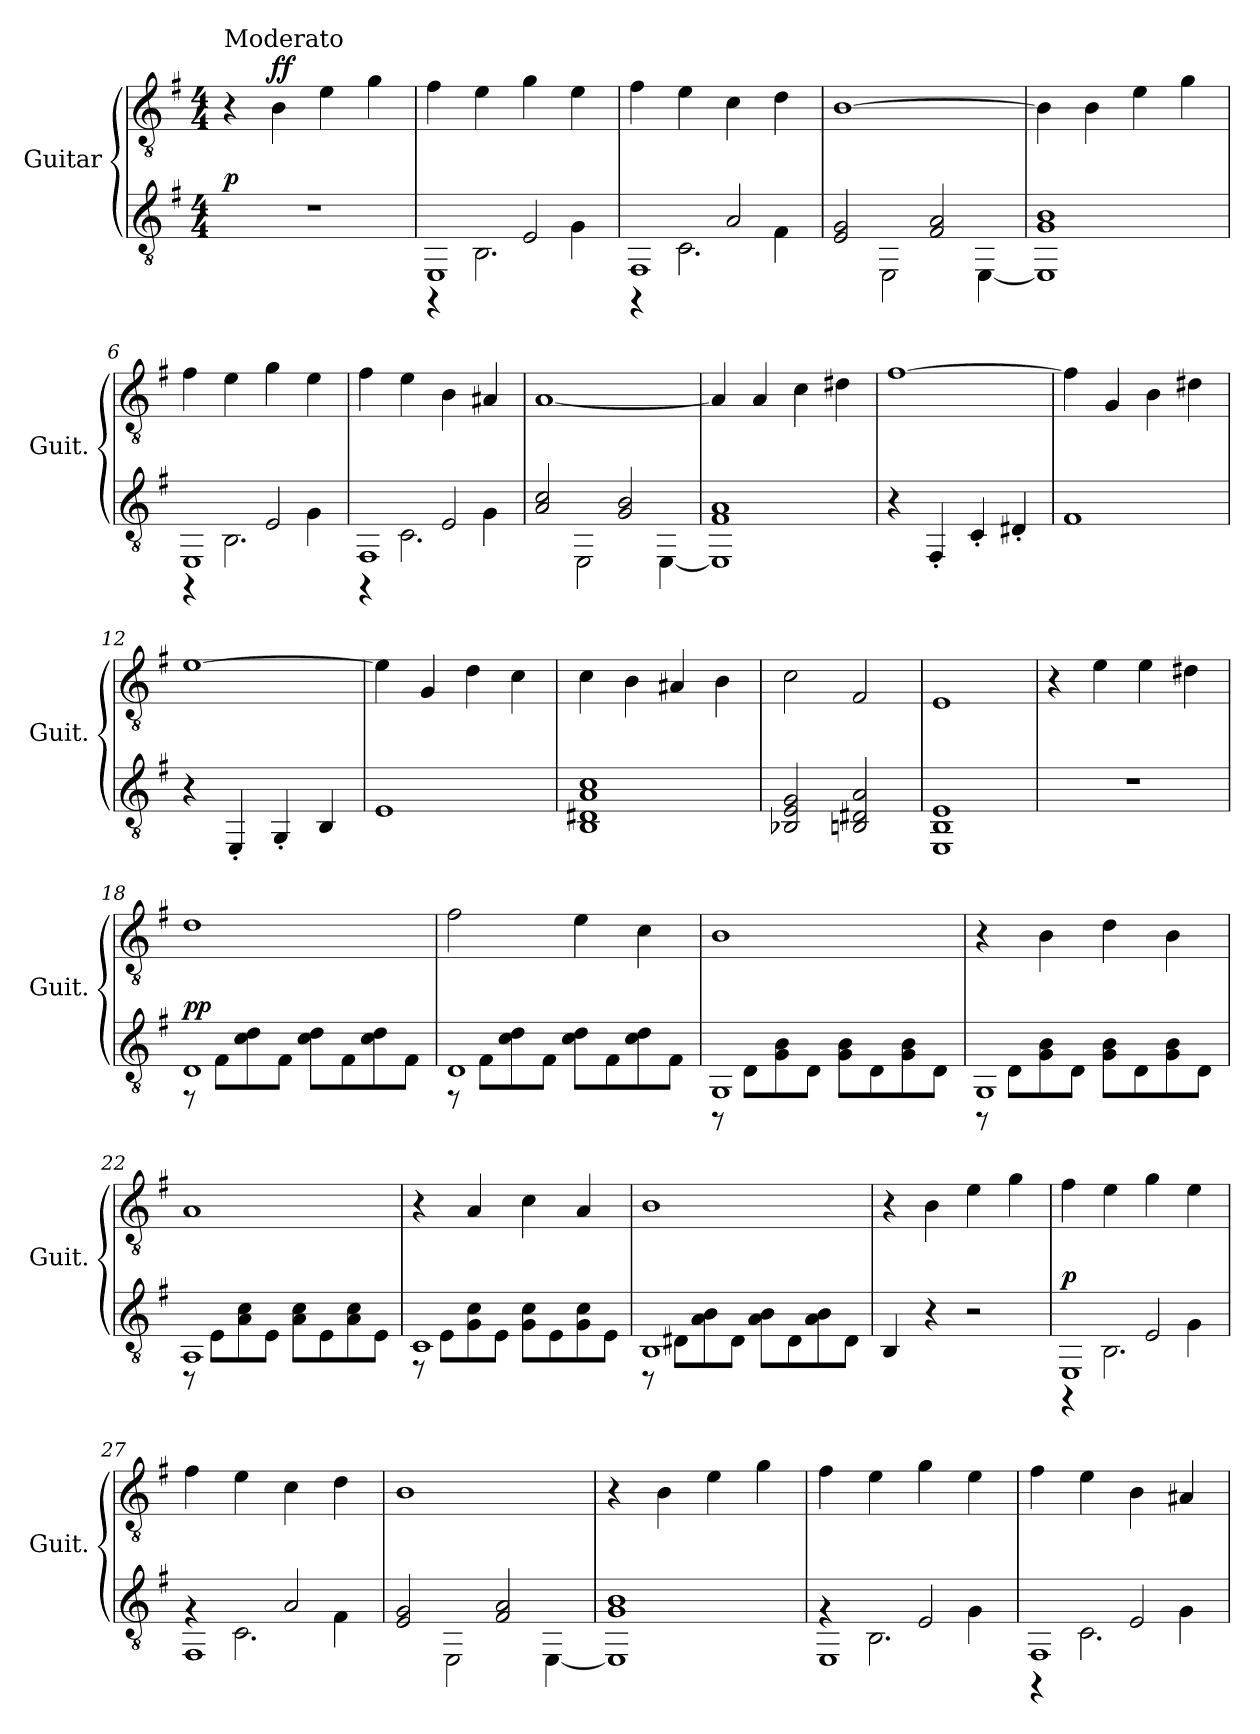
**kern	**dynam	**kern	**dynam
*part2	*part2	*part1	*part1
*staff2	*staff2	*staff1	*staff1
*I"Guitar	*	*I"Guitar	*
*I'Guit.	*	*I'Guit.	*
*clefGv2	*	*clefGv2	*
*k[f#]	*	*k[f#]	*
*G:	*	*G:	*
*M4/4	*	*M4/4	*
=1	=1	=1	=1
!	!	!LO:TX:a:t=Moderato	!
!	!LO:DY:a	!	!
1r	p	4r	.
!	!	!	!LO:DY:a
.	.	4B\	ff
.	.	4e\	.
.	.	4g\	.
=2	=2	=2	=2
*^	*	*	*
*	*^	*	*	*
*	*	*^	*	*	*
1EE	4r	2ryy	2.ryy	.	4f#\	.
.	2.BB\	.	.	.	4e\	.
.	.	2E/	.	.	4g\	.
.	.	.	4G\	.	4e\	.
=3	=3	=3	=3	=3	=3	=3
1FF#	4r	2ryy	2.ryy	.	4f#\	.
.	2.C\	.	.	.	4e\	.
.	.	2A/	.	.	4c\	.
.	.	.	4F#\	.	4d\	.
*	*v	*v	*v	*	*	*
=4	=4	=4	=4	=4
2E/ 2G/	4ryy	.	[1B	.
.	2EE\	.	.	.
2F#/ 2A/	.	.	.	.
.	[4EE\	.	.	.
=5	=5	=5	=5	=5
1ryy	1EE] 1G 1B	.	4B\]	.
.	.	.	4B\	.
.	.	.	4e\	.
.	.	.	4g\	.
=6	=6	=6	=6	=6
*^	*^	*	*	*
1EE	4r	2ryy	2.ryy	.	4f#\	.
.	2.BB\	.	.	.	4e\	.
.	.	2E/	.	.	4g\	.
.	.	.	4G\	.	4e\	.
=7	=7	=7	=7	=7	=7	=7
1FF#	4r	2ryy	2.ryy	.	4f#\	.
.	2.C\	.	.	.	4e\	.
.	.	2E/	.	.	4B\	.
.	.	.	4G\	.	4A#X/	.
*	*v	*v	*v	*	*	*
!!LO:LB:g=z
=8	=8	=8	=8	=8
2A/ 2c/	4ryy	.	[1A	.
.	2EE\	.	.	.
2G/ 2B/	.	.	.	.
.	[4EE\	.	.	.
=9	=9	=9	=9	=9
1F# 1A	1EE]	.	4A/]	.
.	.	.	4A/	.
.	.	.	4c\	.
.	.	.	4d#X\	.
*v	*v	*	*	*
=10	=10	=10	=10
4r	.	[1f#	.
4FF#'/	.	.	.
4C'/	.	.	.
4D#X'/	.	.	.
=11	=11	=11	=11
1F#	.	4f#\]	.
.	.	4G/	.
.	.	4B\	.
.	.	4d#X\	.
=12	=12	=12	=12
4r	.	[1e	.
4EE'/	.	.	.
4GG'/	.	.	.
4BB/	.	.	.
=13	=13	=13	=13
1E	.	4e\]	.
.	.	4G/	.
.	.	4d\	.
.	.	4c\	.
=14	=14	=14	=14
1BB 1D#X 1A 1c	.	4c\	.
.	.	4B\	.
.	.	4A#X/	.
.	.	4B\	.
=15	=15	=15	=15
2BB-X/ 2E/ 2G/	.	2c\	.
2BBn/ 2D#X/ 2A/	.	2F#/	.
=16	=16	=16	=16
1EE 1BB 1E	.	1E	.
!!LO:LB:g=z
=17	=17	=17	=17
1r	.	4r	.
.	.	4e\	.
.	.	4e\	.
.	.	4d#X\	.
=18	=18	=18	=18
*^	*	*	*
!	!	!LO:DY:a	!	!
1D	8r	pp	1d	.
.	8F#\L	.	.	.
.	8c\ 8d\	.	.	.
.	8F#\J	.	.	.
.	8c\ 8d\L	.	.	.
.	8F#\	.	.	.
.	8c\ 8d\	.	.	.
.	8F#\J	.	.	.
=19	=19	=19	=19	=19
1D	8r	.	2f#\	.
.	8F#\L	.	.	.
.	8c\ 8d\	.	.	.
.	8F#\J	.	.	.
.	8c\ 8d\L	.	4e\	.
.	8F#\	.	.	.
.	8c\ 8d\	.	4c\	.
.	8F#\J	.	.	.
=20	=20	=20	=20	=20
1GG	8r	.	1B	.
.	8D\L	.	.	.
.	8G\ 8B\	.	.	.
.	8D\J	.	.	.
.	8G\ 8B\L	.	.	.
.	8D\	.	.	.
.	8G\ 8B\	.	.	.
.	8D\J	.	.	.
!!LO:LB:g=z
=21	=21	=21	=21	=21
1GG	8r	.	4r	.
.	8D\L	.	.	.
.	8G\ 8B\	.	4B\	.
.	8D\J	.	.	.
.	8G\ 8B\L	.	4d\	.
.	8D\	.	.	.
.	8G\ 8B\	.	4B\	.
.	8D\J	.	.	.
=22	=22	=22	=22	=22
1AA	8r	.	1A	.
.	8E\L	.	.	.
.	8A\ 8c\	.	.	.
.	8E\J	.	.	.
.	8A\ 8c\L	.	.	.
.	8E\	.	.	.
.	8A\ 8c\	.	.	.
.	8E\J	.	.	.
=23	=23	=23	=23	=23
1C	8r	.	4r	.
.	8E\L	.	.	.
.	8G\ 8c\	.	4A/	.
.	8E\J	.	.	.
.	8G\ 8c\L	.	4c\	.
.	8E\	.	.	.
.	8G\ 8c\	.	4A/	.
.	8E\J	.	.	.
=24	=24	=24	=24	=24
1BB	8r	.	1B	.
.	8D#X\L	.	.	.
.	8A\ 8B\	.	.	.
.	8D#\J	.	.	.
.	8A\ 8B\L	.	.	.
.	8D#\	.	.	.
.	8A\ 8B\	.	.	.
.	8D#\J	.	.	.
*v	*v	*	*	*
!!LO:LB:g=z
=25	=25	=25	=25
4BB/	.	4r	.
4r	.	4B\	.
2r	.	4e\	.
.	.	4g\	.
=26	=26	=26	=26
*^	*	*	*
*	*^	*	*	*
*	*	*^	*	*	*
!	!	!	!	!LO:DY:a	!	!
1EE	4r	2ryy	2.ryy	p	4f#\	.
.	2.BB\	.	.	.	4e\	.
.	.	2E/	.	.	4g\	.
.	.	.	4G\	.	4e\	.
=27	=27	=27	=27	=27	=27	=27
1FF#	4rG	2ryy	2.ryy	.	4f#\	.
.	2.C\	.	.	.	4e\	.
.	.	2A/	.	.	4c\	.
.	.	.	4F#\	.	4d\	.
*	*v	*v	*v	*	*	*
=28	=28	=28	=28	=28
2E/ 2G/	4ryy	.	1B	.
.	2EE\	.	.	.
2F#/ 2A/	.	.	.	.
.	[4EE\	.	.	.
=29	=29	=29	=29	=29
1ryy	1EE] 1G 1B	.	4r	.
.	.	.	4B\	.
.	.	.	4e\	.
.	.	.	4g\	.
=30	=30	=30	=30	=30
*^	*^	*	*	*
1EE	4rG	2ryy	2.ryy	.	4f#\	.
.	2.BB\	.	.	.	4e\	.
.	.	2E/	.	.	4g\	.
.	.	.	4G\	.	4e\	.
=31	=31	=31	=31	=31	=31	=31
1FF#	4r	2ryy	2.ryy	.	4f#\	.
.	2.C\	.	.	.	4e\	.
.	.	2E/	.	.	4B\	.
.	.	.	4G\	.	4A#X/	.
*v	*v	*v	*v	*	*	*
=	=	=	=
*-	*-	*-	*-
